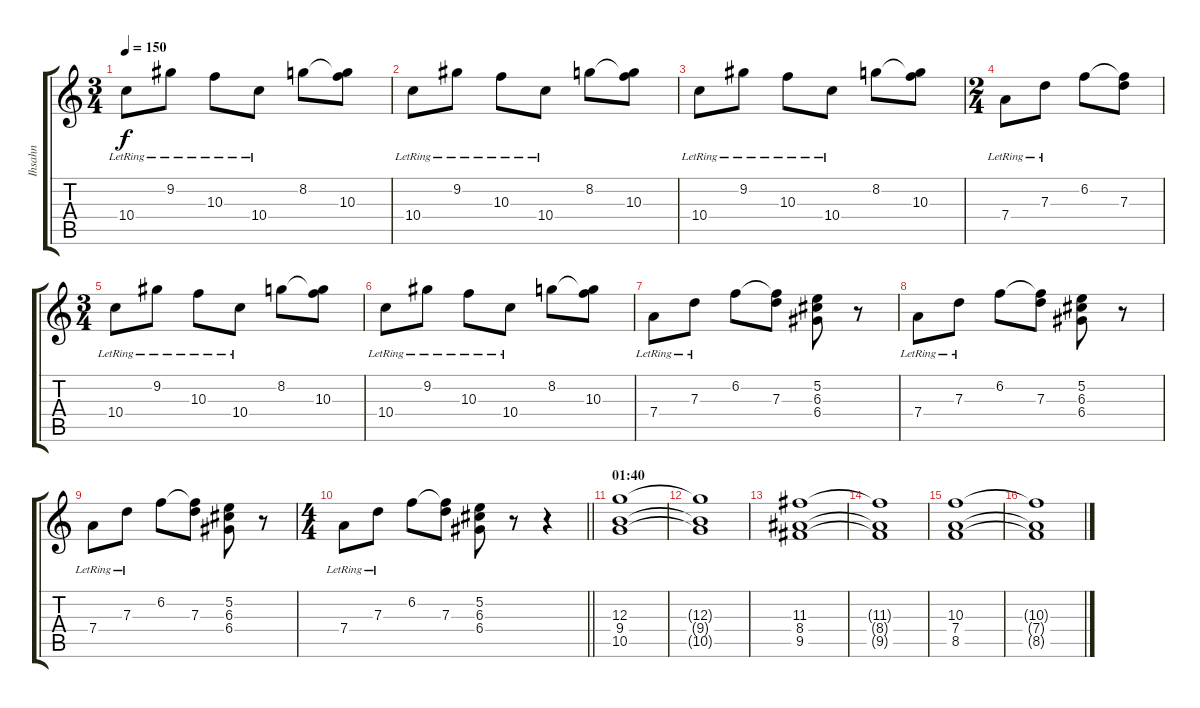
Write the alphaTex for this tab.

\track ("Ihsahn" "Ihsahn") {instrument overdrivenguitar}
\staff {score tabs}
\tuning (E4 B3 G3 D3 A2 E2) {hide}
\ts (3 4)
\tempo 150
\clef g2
\ks c
10.4{lr}.8{dy f} 9.2{lr}.8 10.3{lr}.8 10.4{lr}.8 8.2.8 (8.2{t} 10.3).8 |
10.4{lr}.8 9.2{lr}.8 10.3{lr}.8 10.4{lr}.8 8.2.8 (8.2{t} 10.3).8 |
10.4{lr}.8 9.2{lr}.8 10.3{lr}.8 10.4{lr}.8 8.2.8 (8.2{t} 10.3).8 |
\ts (2 4)
7.4{lr}.8 7.3{lr}.8 6.2.8 (6.2{t} 7.3).8 |
\ts (3 4)
10.4{lr}.8 9.2{lr}.8 10.3{lr}.8 10.4{lr}.8 8.2.8 (8.2{t} 10.3).8 |
10.4{lr}.8 9.2{lr}.8 10.3{lr}.8 10.4{lr}.8 8.2.8 (8.2{t} 10.3).8 |
7.4{lr}.8 7.3{lr}.8 6.2.8 (6.2{t} 7.3).8 (5.2 6.3 6.4).8 r.8 |
7.4{lr}.8 7.3{lr}.8 6.2.8 (6.2{t} 7.3).8 (5.2 6.3 6.4).8 r.8 |
7.4{lr}.8 7.3{lr}.8 6.2.8 (6.2{t} 7.3).8 (5.2 6.3 6.4).8 r.8 |
\ts (4 4)
\barLineRight lightlight
7.4{lr}.8 7.3{lr}.8 6.2.8 (6.2{t} 7.3).8 (5.2 6.3 6.4).8 r.8 r.4 |
\section ("" "01:40")
(12.3 9.4 10.5).1{volume 14} |
(12.3{t} 9.4{t} 10.5{t}).1 |
(11.3 8.4 9.5).1 |
(11.3{t} 8.4{t} 9.5{t}).1 |
(10.3 7.4 8.5).1 |
(10.3{t} 7.4{t} 8.5{t}).1
